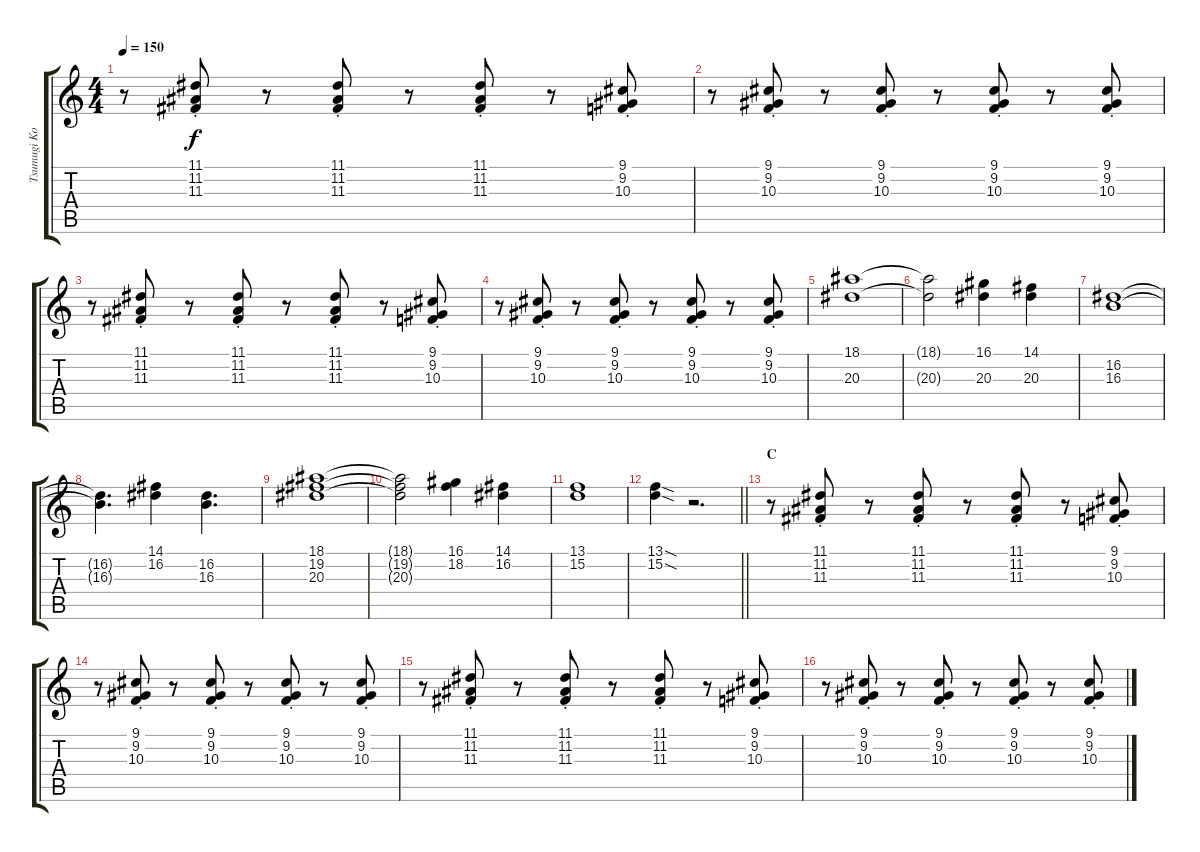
\track ("Tsumugi Kotobuki" "Tsumugi Ko") {instrument reedorgan}
\staff {score tabs}
\tuning (E4 B3 G3 D3 A2 E2) {hide}
\ts (4 4)
\tempo 150
\clef g2
\ks c
r.8{dy f} (11.1{st} 11.2{st} 11.3{st}).8 r.8 (11.1{st} 11.2{st} 11.3{st}).8 r.8 (11.1{st} 11.2{st} 11.3{st}).8 r.8 (9.1{st} 9.2{st} 10.3{st}).8 |
r.8 (9.1{st} 9.2{st} 10.3{st}).8 r.8 (9.1{st} 9.2{st} 10.3{st}).8 r.8 (9.1{st} 9.2{st} 10.3{st}).8 r.8 (9.1{st} 9.2{st} 10.3{st}).8 |
r.8 (11.1{st} 11.2{st} 11.3{st}).8 r.8 (11.1{st} 11.2{st} 11.3{st}).8 r.8 (11.1{st} 11.2{st} 11.3{st}).8 r.8 (9.1{st} 9.2{st} 10.3{st}).8 |
r.8 (9.1{st} 9.2{st} 10.3{st}).8 r.8 (9.1{st} 9.2{st} 10.3{st}).8 r.8 (9.1{st} 9.2{st} 10.3{st}).8 r.8 (9.1{st} 9.2{st} 10.3{st}).8 |
(18.1 20.3).1 |
(18.1{t} 20.3{t}).2 (16.1 20.3).4 (14.1 20.3).4 |
(16.2 16.3).1 |
(16.2{t} 16.3{t}).4{d} (14.1 16.2).4 (16.2 16.3).4{d} |
(18.1 19.2 20.3).1 |
(18.1{t} 19.2{t} 20.3{t}).2 (16.1 18.2).4 (14.1 16.2).4 |
(13.1 15.2).1 |
\barLineRight lightlight
(13.1{sod} 15.2{sod}).4 r.2{d} |
\section ("" "C")
r.8 (11.1{st} 11.2{st} 11.3{st}).8 r.8 (11.1{st} 11.2{st} 11.3{st}).8 r.8 (11.1{st} 11.2{st} 11.3{st}).8 r.8 (9.1{st} 9.2{st} 10.3{st}).8 |
r.8 (9.1{st} 9.2{st} 10.3{st}).8 r.8 (9.1{st} 9.2{st} 10.3{st}).8 r.8 (9.1{st} 9.2{st} 10.3{st}).8 r.8 (9.1{st} 9.2{st} 10.3{st}).8 |
r.8 (11.1{st} 11.2{st} 11.3{st}).8 r.8 (11.1{st} 11.2{st} 11.3{st}).8 r.8 (11.1{st} 11.2{st} 11.3{st}).8 r.8 (9.1{st} 9.2{st} 10.3{st}).8 |
r.8 (9.1{st} 9.2{st} 10.3{st}).8 r.8 (9.1{st} 9.2{st} 10.3{st}).8 r.8 (9.1{st} 9.2{st} 10.3{st}).8 r.8 (9.1{st} 9.2{st} 10.3{st}).8
